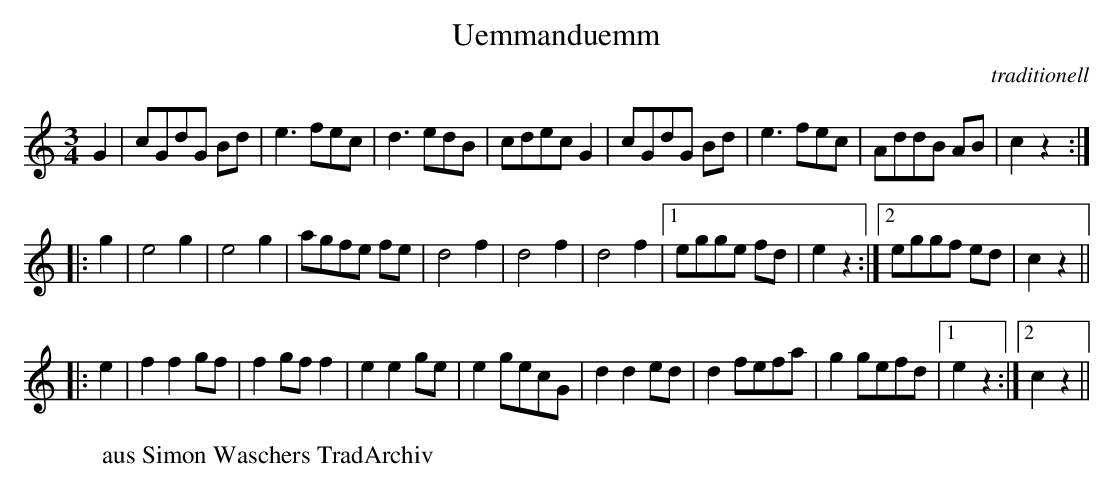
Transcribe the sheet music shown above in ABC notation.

X:1
T:Uemmanduemm
C:traditionell
M:3/4
L:1/4
K:C
G |\
c/G/d/G/ B/d/ | e>fe/c/ | d>ed/B/ | c/d/e/c/G |\
c/G/d/G/ B/d/ | e>fe/c/ | A/d/d/B/ A/B/ | cz :|
|: g |\
e2g | e2g | a/g/f/e/ f/e/ | d2f |\
d2f | d2f |1 e/g/g/e/ f/d/ | ez :|\
          [2 e/g/g/f/ e/d/ | cz ||
|: e |\
ffg/f/ | fg/f/f | eeg/e/ | eg/e/c/G/ |\
dde/d/ | df/e/f/a/ | gg/e/f/d/ |1 ez :|\
                               [2 cz ||
W:aus Simon Waschers TradArchiv
